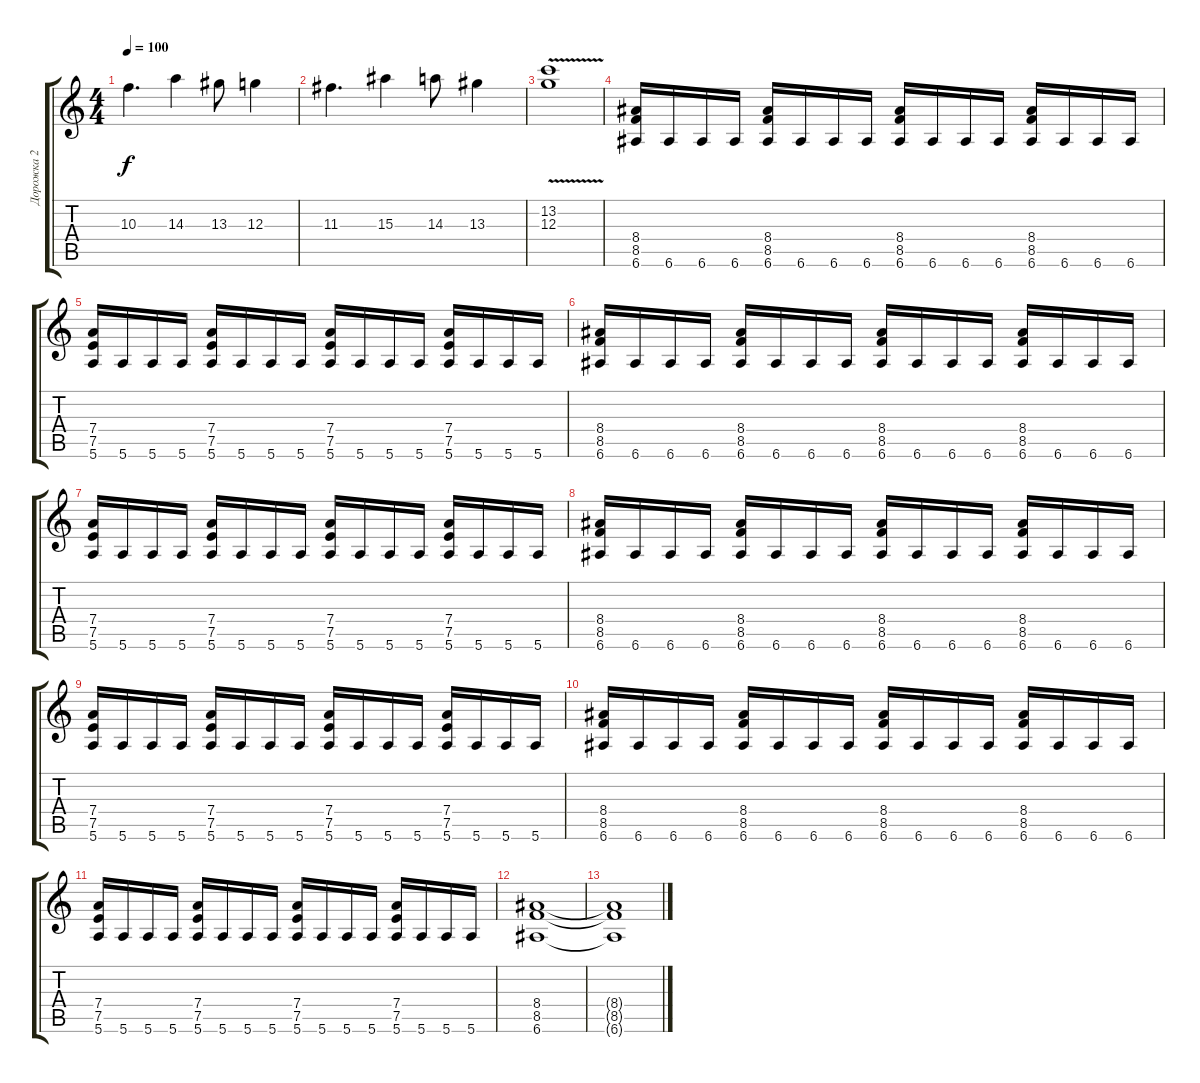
\track ("Дорожка 2" "Дорожка 2") {instrument distortionguitar}
\staff {score tabs}
\tuning (E4 B3 G3 D3 A2 E2) {hide}
\ts (4 4)
\tempo 100
\clef g2
\ks c
10.3.4{d dy f} 14.3.4 13.3.8 12.3.4 |
11.3.4{d} 15.3.4 14.3.8 13.3.4 |
(13.2{v} 12.3).1 |
(8.4 8.5 6.6).16 6.6.16 6.6.16 6.6.16 (8.4 8.5 6.6).16 6.6.16 6.6.16 6.6.16 (8.4 8.5 6.6).16 6.6.16 6.6.16 6.6.16 (8.4 8.5 6.6).16 6.6.16 6.6.16 6.6.16 |
(7.4 7.5 5.6).16 5.6.16 5.6.16 5.6.16 (7.4 7.5 5.6).16 5.6.16 5.6.16 5.6.16 (7.4 7.5 5.6).16 5.6.16 5.6.16 5.6.16 (7.4 7.5 5.6).16 5.6.16 5.6.16 5.6.16 |
(8.4 8.5 6.6).16 6.6.16 6.6.16 6.6.16 (8.4 8.5 6.6).16 6.6.16 6.6.16 6.6.16 (8.4 8.5 6.6).16 6.6.16 6.6.16 6.6.16 (8.4 8.5 6.6).16 6.6.16 6.6.16 6.6.16 |
(7.4 7.5 5.6).16 5.6.16 5.6.16 5.6.16 (7.4 7.5 5.6).16 5.6.16 5.6.16 5.6.16 (7.4 7.5 5.6).16 5.6.16 5.6.16 5.6.16 (7.4 7.5 5.6).16 5.6.16 5.6.16 5.6.16 |
(8.4 8.5 6.6).16 6.6.16 6.6.16 6.6.16 (8.4 8.5 6.6).16 6.6.16 6.6.16 6.6.16 (8.4 8.5 6.6).16 6.6.16 6.6.16 6.6.16 (8.4 8.5 6.6).16 6.6.16 6.6.16 6.6.16 |
(7.4 7.5 5.6).16 5.6.16 5.6.16 5.6.16 (7.4 7.5 5.6).16 5.6.16 5.6.16 5.6.16 (7.4 7.5 5.6).16 5.6.16 5.6.16 5.6.16 (7.4 7.5 5.6).16 5.6.16 5.6.16 5.6.16 |
(8.4 8.5 6.6).16 6.6.16 6.6.16 6.6.16 (8.4 8.5 6.6).16 6.6.16 6.6.16 6.6.16 (8.4 8.5 6.6).16 6.6.16 6.6.16 6.6.16 (8.4 8.5 6.6).16 6.6.16 6.6.16 6.6.16 |
(7.4 7.5 5.6).16 5.6.16 5.6.16 5.6.16 (7.4 7.5 5.6).16 5.6.16 5.6.16 5.6.16 (7.4 7.5 5.6).16 5.6.16 5.6.16 5.6.16 (7.4 7.5 5.6).16 5.6.16 5.6.16 5.6.16 |
(8.4 8.5 6.6).1 |
(8.4{t} 8.5{t} 6.6{t}).1
